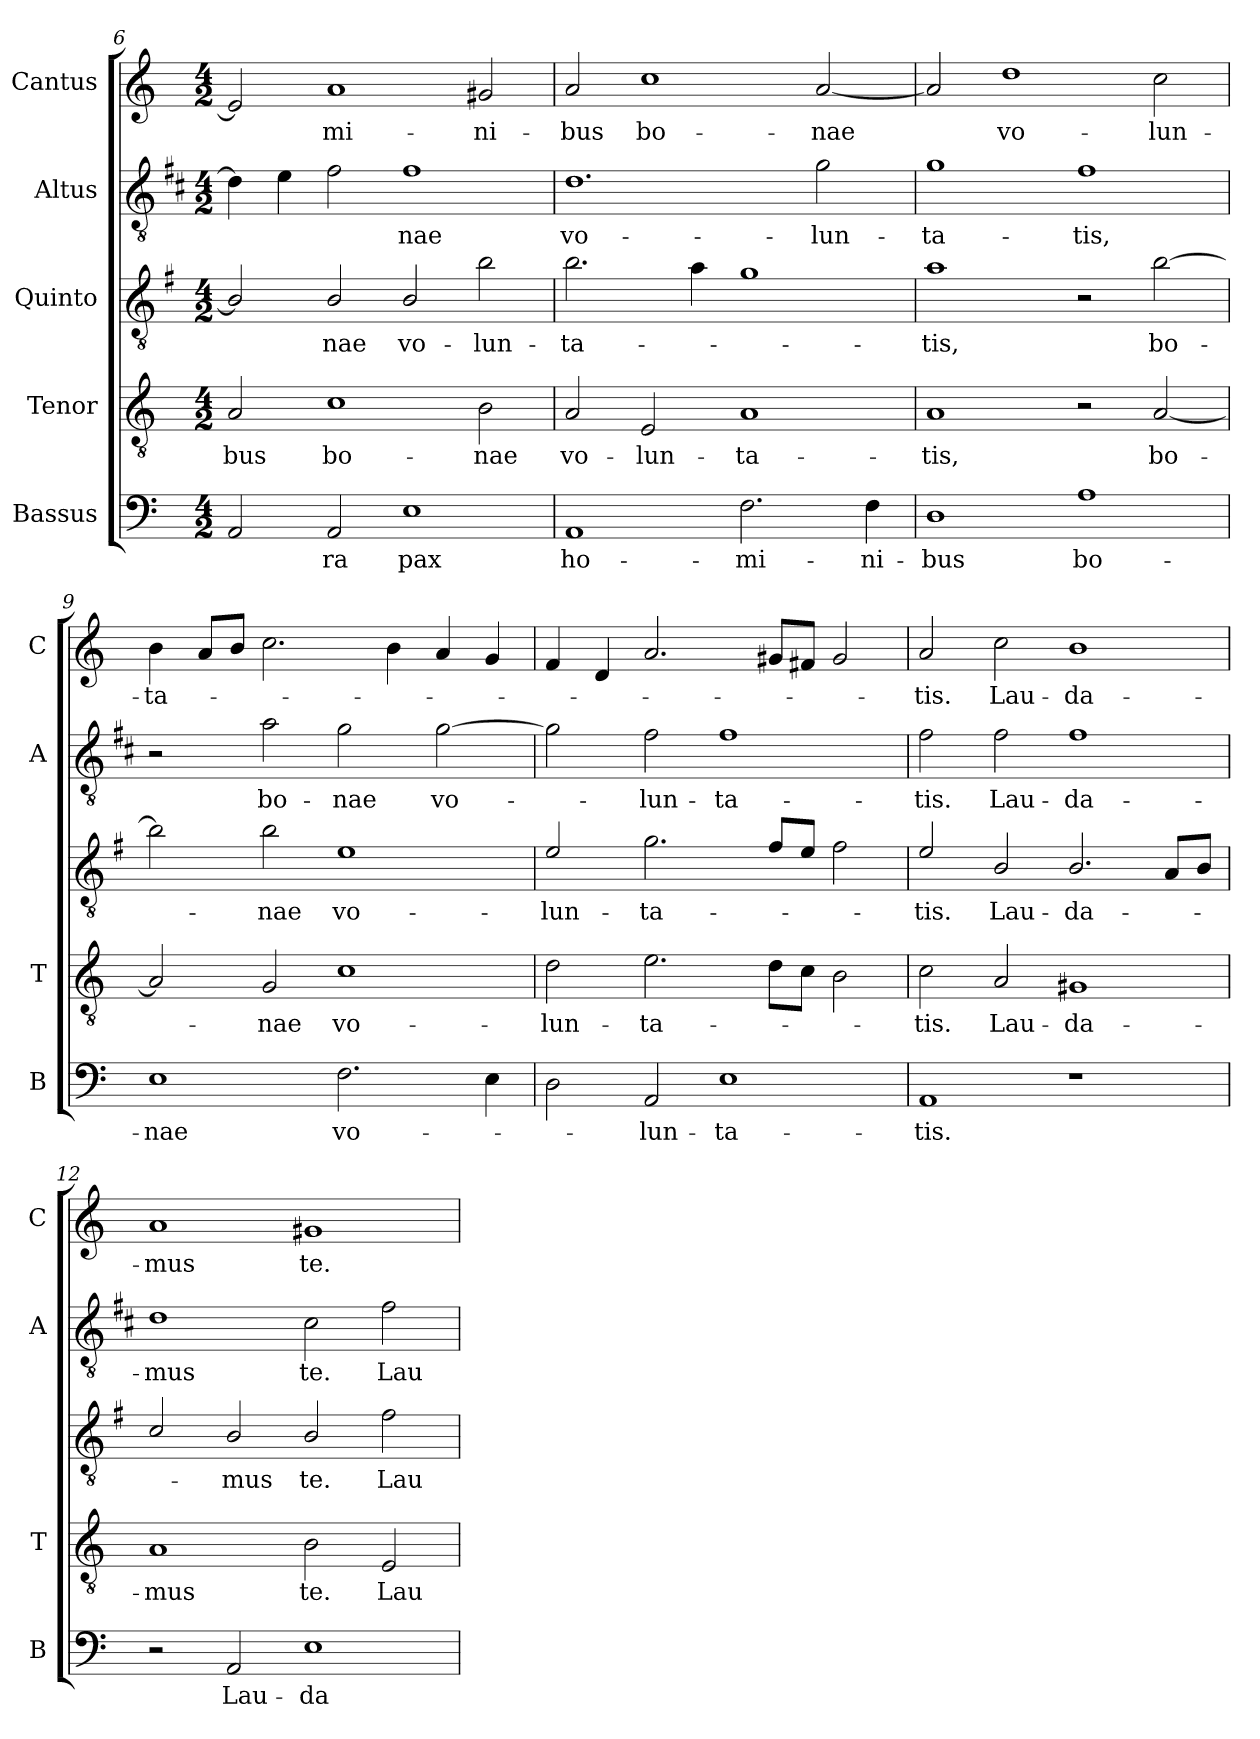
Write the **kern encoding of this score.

**kern	**text	**kern	**text	**kern	**text	**kern	**text	**kern	**text
*part5	*part5	*part4	*part4	*part3	*part3	*part2	*part2	*part1	*part1
*staff5	*staff5	*staff4	*staff4	*staff3	*staff3	*staff2	*staff2	*staff1	*staff1
*I"Bassus	*	*I"Tenor	*	*I"Quinto	*	*I"Altus	*	*I"Cantus	*
*I'B	*	*I'T	*	*	*	*I'A	*	*I'C	*
!!LO:LB:g=z
*clefF4	*	*clefGv2	*	*clefGv2	*	*clefGv2	*	*clefG2	*
*	*	*	*	*ITrd4c7	*	*ITrd1c2	*	*	*
*k[]	*	*k[]	*	*k[]	*	*k[]	*	*k[]	*
*C:	*	*C:	*	*C:	*	*C:	*	*C:	*
*M4/2	*	*M4/2	*	*M4/2	*	*M4/2	*	*M4/2	*
=6	=6	=6	=6	=6	=6	=6	=6	=6	=6
!	!	!	!LO:LY:b	!	!	!	!	!	!
2AA/	.	2A/	-bus	2E/]	.	4c\]	.	2e/]	.
.	.	.	.	.	.	4d\	.	.	.
!	!LO:LY:b	!	!LO:LY:b	!	!LO:LY:b	!	!	!	!LO:LY:b
2AA/	-ra	1c	bo-	2E/	-nae	2e\	.	1a	-mi-
!	!LO:LY:b	!	!	!	!LO:LY:b	!	!LO:LY:b	!	!
1E	pax	.	.	2E/	vo-	1e	-nae	.	.
!	!	!	!LO:LY:b	!	!LO:LY:b	!	!	!	!LO:LY:b
.	.	2B\	-nae	2e\	-lun-	.	.	2g#X/	-ni-
=7	=7	=7	=7	=7	=7	=7	=7	=7	=7
!	!LO:LY:b	!	!LO:LY:b	!	!LO:LY:b	!	!LO:LY:b	!	!LO:LY:b
1AA	ho-	2A/	vo-	2.e\	-ta-	1.c	vo-	2a/	-bus
!	!	!	!LO:LY:b	!	!	!	!	!	!LO:LY:b
.	.	2E/	-lun-	.	.	.	.	1cc	bo-
.	.	.	.	4d\	.	.	.	.	.
!	!LO:LY:b	!	!LO:LY:b	!	!	!	!	!	!
2.F\	-mi-	1A	-ta-	1c	.	.	.	.	.
!	!	!	!	!	!	!	!LO:LY:b	!	!LO:LY:b
.	.	.	.	.	.	2f\	-lun-	[2a/	-nae
!	!LO:LY:b	!	!	!	!	!	!	!	!
4F\	-ni-	.	.	.	.	.	.	.	.
=8	=8	=8	=8	=8	=8	=8	=8	=8	=8
!	!LO:LY:b	!	!LO:LY:b	!	!LO:LY:b	!	!LO:LY:b	!	!
1D	-bus	1A	-tis,	1d	-tis,	1f	-ta-	2a/]	.
!	!	!	!	!	!	!	!	!	!LO:LY:b
.	.	.	.	.	.	.	.	1dd	vo-
!	!LO:LY:b	!	!	!	!	!	!LO:LY:b	!	!
1A	bo-	2r	.	2r	.	1e	-tis,	.	.
!	!	!	!LO:LY:b	!	!LO:LY:b	!	!	!	!LO:LY:b
.	.	[2A/	bo-	[2e\	bo-	.	.	2cc\	-lun-
=9	=9	=9	=9	=9	=9	=9	=9	=9	=9
!	!LO:LY:b	!	!	!	!	!	!	!	!LO:LY:b
1E	-nae	2A/]	.	2e\]	.	2r	.	4b\	-ta-
.	.	.	.	.	.	.	.	8a/L	.
.	.	.	.	.	.	.	.	8b/J	.
!	!	!	!LO:LY:b	!	!LO:LY:b	!	!LO:LY:b	!	!
.	.	2G/	-nae	2e\	-nae	2g\	bo-	2.cc\	.
!	!LO:LY:b	!	!LO:LY:b	!	!LO:LY:b	!	!LO:LY:b	!	!
2.F\	vo-	1c	vo-	1A	vo-	2f\	-nae	.	.
.	.	.	.	.	.	.	.	4b\	.
!	!	!	!	!	!	!	!LO:LY:b	!	!
.	.	.	.	.	.	[2f\	vo-	4a/	.
4E\	.	.	.	.	.	.	.	4g/	.
=10	=10	=10	=10	=10	=10	=10	=10	=10	=10
!	!	!	!LO:LY:b	!	!LO:LY:b	!	!	!	!
2D\	.	2d\	-lun-	2A/	-lun-	2f\]	.	4f/	.
.	.	.	.	.	.	.	.	4d/	.
!	!LO:LY:b	!	!LO:LY:b	!	!LO:LY:b	!	!LO:LY:b	!	!
2AA/	-lun-	2.e\	-ta-	2.c\	-ta-	2e\	-lun-	2.a/	.
!	!LO:LY:b	!	!	!	!	!	!LO:LY:b	!	!
1E	-ta-	.	.	.	.	1e	-ta-	.	.
.	.	8d\L	.	8B/L	.	.	.	8g#X/L	.
.	.	8c\J	.	8A/J	.	.	.	8f#X/J	.
.	.	2B\	.	2B\	.	.	.	2g#/	.
=11	=11	=11	=11	=11	=11	=11	=11	=11	=11
!	!LO:LY:b	!	!LO:LY:b	!	!LO:LY:b	!	!LO:LY:b	!	!LO:LY:b
1AA	-tis.	2c\	-tis.	2A/	-tis.	2e\	-tis.	2a/	-tis.
!	!	!	!LO:LY:b	!	!LO:LY:b	!	!LO:LY:b	!	!LO:LY:b
.	.	2A/	Lau-	2E/	Lau-	2e\	Lau-	2cc\	Lau-
!	!	!	!LO:LY:b	!	!LO:LY:b	!	!LO:LY:b	!	!LO:LY:b
1r	.	1G#X	-da-	2.E/	-da-	1e	-da-	1b	-da-
.	.	.	.	8D/L	.	.	.	.	.
.	.	.	.	8E/J	.	.	.	.	.
!!LO:LB:g=z
=12	=12	=12	=12	=12	=12	=12	=12	=12	=12
!	!	!	!LO:LY:b	!	!	!	!LO:LY:b	!	!LO:LY:b
2r	.	1A	-mus	2F/	.	1c	-mus	1a	-mus
!	!LO:LY:b	!	!	!	!LO:LY:b	!	!	!	!
2AA/	Lau-	.	.	2E/	-mus	.	.	.	.
!	!LO:LY:b	!	!LO:LY:b	!	!LO:LY:b	!	!LO:LY:b	!	!LO:LY:b
1E	-da-	2B\	te.	2E/	te.	2B\	te.	1g#X	te.
!	!	!	!LO:LY:b	!	!LO:LY:b	!	!LO:LY:b	!	!
.	.	2E/	Lau-	2B\	Lau-	2e\	Lau-	.	.
=	=	=	=	=	=	=	=	=	=
*-	*-	*-	*-	*-	*-	*-	*-	*-	*-
